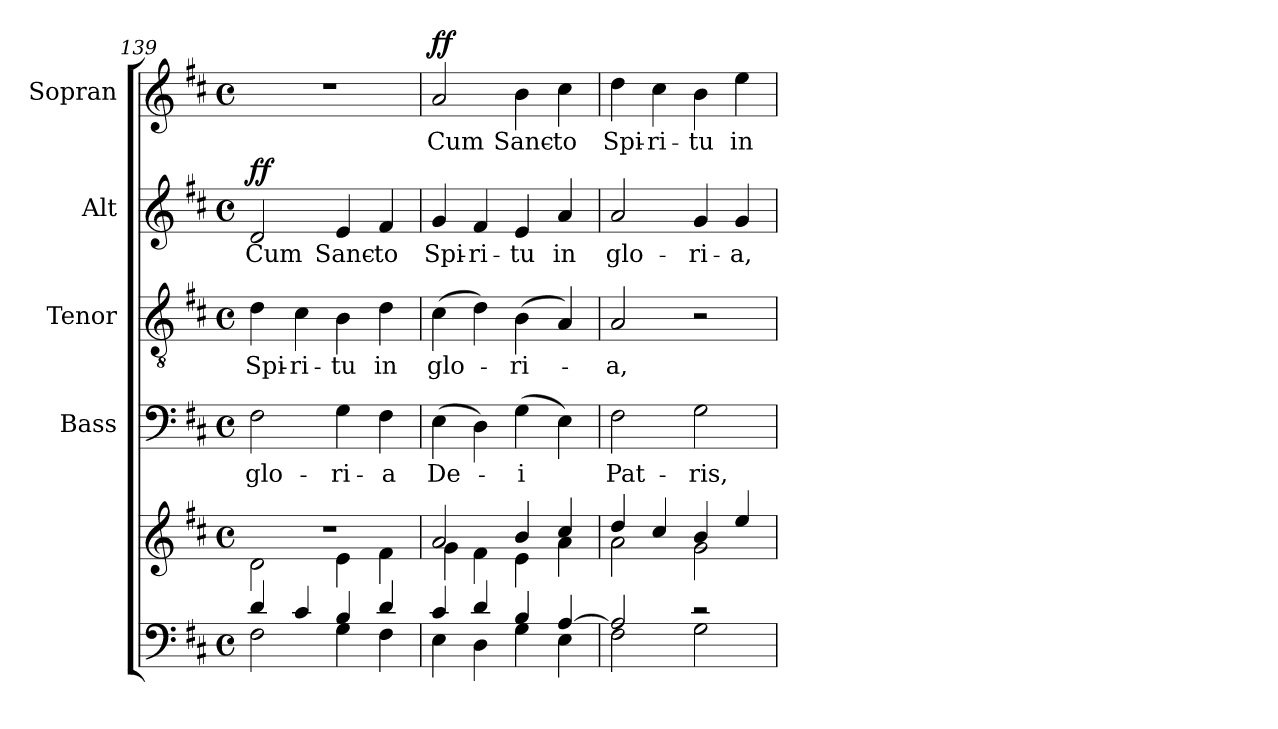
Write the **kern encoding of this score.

**kern	**kern	**kern	**text	**kern	**text	**kern	**text	**dynam	**kern	**text	**dynam
*part5	*part5	*part4	*part4	*part3	*part3	*part2	*part2	*part2	*part1	*part1	*part1
*staff6	*staff5	*staff4	*staff4	*staff3	*staff3	*staff2	*staff2	*staff2	*staff1	*staff1	*staff1
*	*	*I"Bass	*	*I"Tenor	*	*I"Alt	*	*	*I"Sopran	*	*
*	*	*I'B.	*	*I'T.	*	*I'A.	*	*	*I'S.	*	*
*clefF4	*clefG2	*clefF4	*	*clefGv2	*	*clefG2	*	*	*clefG2	*	*
*k[f#c#]	*k[f#c#]	*k[f#c#]	*	*k[f#c#]	*	*k[f#c#]	*	*	*k[f#c#]	*	*
*D:	*D:	*D:	*	*D:	*	*D:	*	*	*D:	*	*
*M4/4	*M4/4	*M4/4	*	*M4/4	*	*M4/4	*	*	*M4/4	*	*
*met(c)	*met(c)	*met(c)	*	*met(c)	*	*met(c)	*	*	*met(c)	*	*
=139	=139	=139	=139	=139	=139	=139	=139	=139	=139	=139	=139
*^	*^	*	*	*	*	*	*	*	*	*	*
!	!	!	!	!	!LO:LY:b	!	!LO:LY:b	!	!LO:LY:b	!LO:DY:a	!	!	!
4d/	2F#\	1r	2d\	2F#\	glo-	4d\	Spi-	2d/	Cum	ff	1r	.	.
!	!	!	!	!	!	!	!LO:LY:b	!	!	!	!	!	!
4c#/	.	.	.	.	.	4c#\	-ri-	.	.	.	.	.	.
!	!	!	!	!	!LO:LY:b	!	!LO:LY:b	!	!LO:LY:b	!	!	!	!
4B/	4G\	.	4e\	4G\	-ri-	4B\	-tu	4e/	Sanc-	.	.	.	.
!	!	!	!	!	!LO:LY:b	!	!LO:LY:b	!	!LO:LY:b	!	!	!	!
4d/	4F#\	.	4f#\	4F#\	-a	4d\	in	4f#/	-to	.	.	.	.
=140	=140	=140	=140	=140	=140	=140	=140	=140	=140	=140	=140	=140	=140
!	!	!	!	!	!LO:LY:b	!	!LO:LY:b	!	!LO:LY:b	!	!	!LO:LY:b	!LO:DY:a
4c#/	4E\	2a/	4g\	(>4E\	De-	(>4c#\	glo-	4g/	Spi-	.	2a/	Cum	ff
!	!	!	!	!	!	!	!	!	!LO:LY:b	!	!	!	!
4d/	4D\	.	4f#\	4D\)	.	4d\)	.	4f#/	-ri-	.	.	.	.
!	!	!	!	!	!LO:LY:b	!	!LO:LY:b	!	!LO:LY:b	!	!	!LO:LY:b	!
4B/	4G\	4b/	4e\	(>4G\	-i	(>4B\	-ri-	4e/	-tu	.	4b\	Sanc-	.
!	!	!	!	!	!	!	!	!	!LO:LY:b	!	!	!LO:LY:b	!
[>4A/	4E\	4cc#/	4a\	4E\)	.	4A/)	.	4a/	in	.	4cc#\	-to	.
=141	=141	=141	=141	=141	=141	=141	=141	=141	=141	=141	=141	=141	=141
!	!	!	!	!	!LO:LY:b	!	!LO:LY:b	!	!LO:LY:b	!	!	!LO:LY:b	!
2A/]	2F#\	4dd/	2a\	2F#\	Pat-	2A/	-a,	2a/	glo-	.	4dd\	Spi-	.
!	!	!	!	!	!	!	!	!	!	!	!	!LO:LY:b	!
.	.	4cc#/	.	.	.	.	.	.	.	.	4cc#\	-ri-	.
!	!	!	!	!	!LO:LY:b	!	!	!	!LO:LY:b	!	!	!LO:LY:b	!
2rc	2G\	4b/	2g\	2G\	-ris,	2r	.	4g/	-ri-	.	4b\	-tu	.
!	!	!	!	!	!	!	!	!	!LO:LY:b	!	!	!LO:LY:b	!
.	.	4ee/	.	.	.	.	.	4g/	-a,	.	4ee\	in	.
*v	*v	*	*	*	*	*	*	*	*	*	*	*	*
*	*v	*v	*	*	*	*	*	*	*	*	*	*
=	=	=	=	=	=	=	=	=	=	=	=
*-	*-	*-	*-	*-	*-	*-	*-	*-	*-	*-	*-
